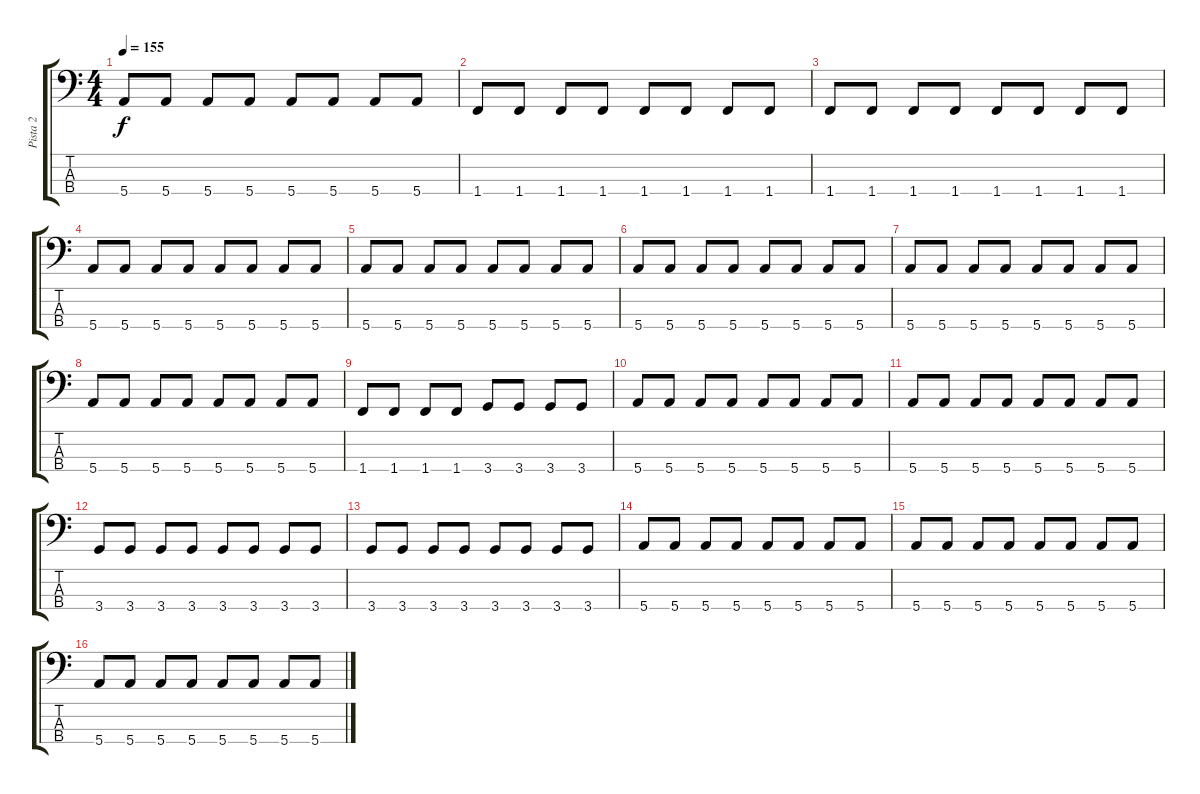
\track ("Pista 2" "Pista 2") {instrument electricbassfinger}
\staff {score tabs}
\tuning (G2 D2 A1 E1) {hide}
\ts (4 4)
\tempo 155
\clef f4
\ks c
5.4.8{dy f} 5.4.8 5.4.8 5.4.8 5.4.8 5.4.8 5.4.8 5.4.8 |
1.4.8 1.4.8 1.4.8 1.4.8 1.4.8 1.4.8 1.4.8 1.4.8 |
1.4.8 1.4.8 1.4.8 1.4.8 1.4.8 1.4.8 1.4.8 1.4.8 |
5.4.8 5.4.8 5.4.8 5.4.8 5.4.8 5.4.8 5.4.8 5.4.8 |
5.4.8 5.4.8 5.4.8 5.4.8 5.4.8 5.4.8 5.4.8 5.4.8 |
5.4.8 5.4.8 5.4.8 5.4.8 5.4.8 5.4.8 5.4.8 5.4.8 |
5.4.8 5.4.8 5.4.8 5.4.8 5.4.8 5.4.8 5.4.8 5.4.8 |
5.4.8 5.4.8 5.4.8 5.4.8 5.4.8 5.4.8 5.4.8 5.4.8 |
1.4.8 1.4.8 1.4.8 1.4.8 3.4.8 3.4.8 3.4.8 3.4.8 |
5.4.8 5.4.8 5.4.8 5.4.8 5.4.8 5.4.8 5.4.8 5.4.8 |
5.4.8 5.4.8 5.4.8 5.4.8 5.4.8 5.4.8 5.4.8 5.4.8 |
3.4.8 3.4.8 3.4.8 3.4.8 3.4.8 3.4.8 3.4.8 3.4.8 |
3.4.8 3.4.8 3.4.8 3.4.8 3.4.8 3.4.8 3.4.8 3.4.8 |
5.4.8 5.4.8 5.4.8 5.4.8 5.4.8 5.4.8 5.4.8 5.4.8 |
5.4.8 5.4.8 5.4.8 5.4.8 5.4.8 5.4.8 5.4.8 5.4.8 |
5.4.8 5.4.8 5.4.8 5.4.8 5.4.8 5.4.8 5.4.8 5.4.8
